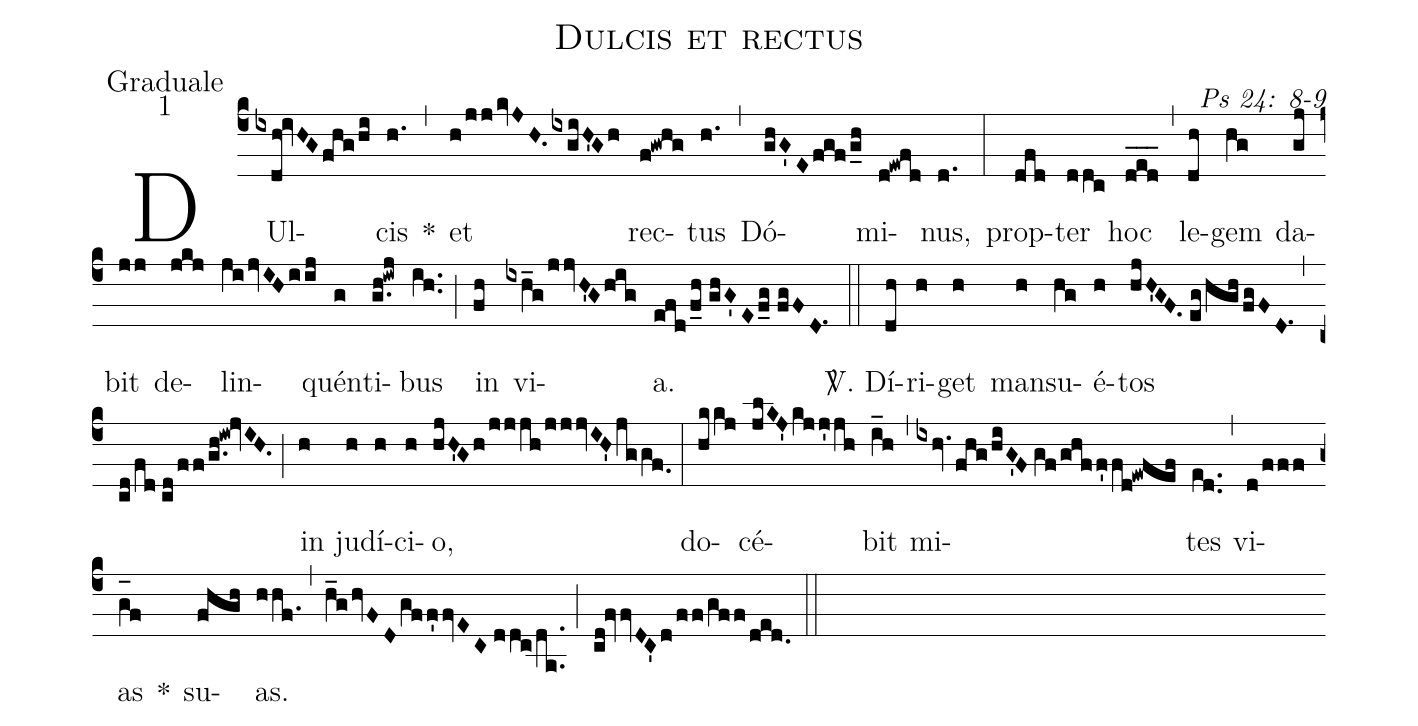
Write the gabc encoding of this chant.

name: Dulcis et rectus;
office-part: Graduale;
mode: 1;
commentary: Ps 24: 8-9;
%%
(c4) DUl(ixdh!ivHG/fhg/hi)cis(h.) *(,) et(h/jj/kvJH.ixgiH'Gh) rec(f!gwhg)tus(h.) (,) Dó(ghG'E/fgf/g_h)mi(d!ewfd)nus,(d.) (:)
prop(dfd)ter(ddc) hoc(ded___) (,) le(dh)gem(hg) da(gj)bit(jj) de(jkj)lin(ji/jvIH/iij)quén(g)ti(g.h!iwj)bus(ih..) (;) in(fh) vi(ixh_g/jjvH'G/hig)a.(efd/f_h//ghG'E/f_g//fgFD.1) (::)
<sp>V/</sp>. Dí(dh)ri(h)get(h) man(h)su(hg)é(h)tos(hjH'GF.//eg/hgh/fgFD.1) (,) (cd/fd//cd/ff/g.h!iw!jvIH.) (;) in(h) ju(h)dí(h)ci(h)o,(hjH'Gh/jjjh/jjjvIH'/jggf.0) (:)
do(hkkj)cé(jlKJ'/kjj'jh)bit(i_h) (,) mi(ixhv.fhg/hiG'F//gf/ghff'fd!ewfef)tes(ed..) (,) vi(d/fff)as(g_[oh:h]f) *() su(fhgh)as.(hhf.) (,) (h_g/hvFD/gff'fvEC//ddc/da..) (;) (cd!fvvDC'd/ff/gff/ded.) (::)
